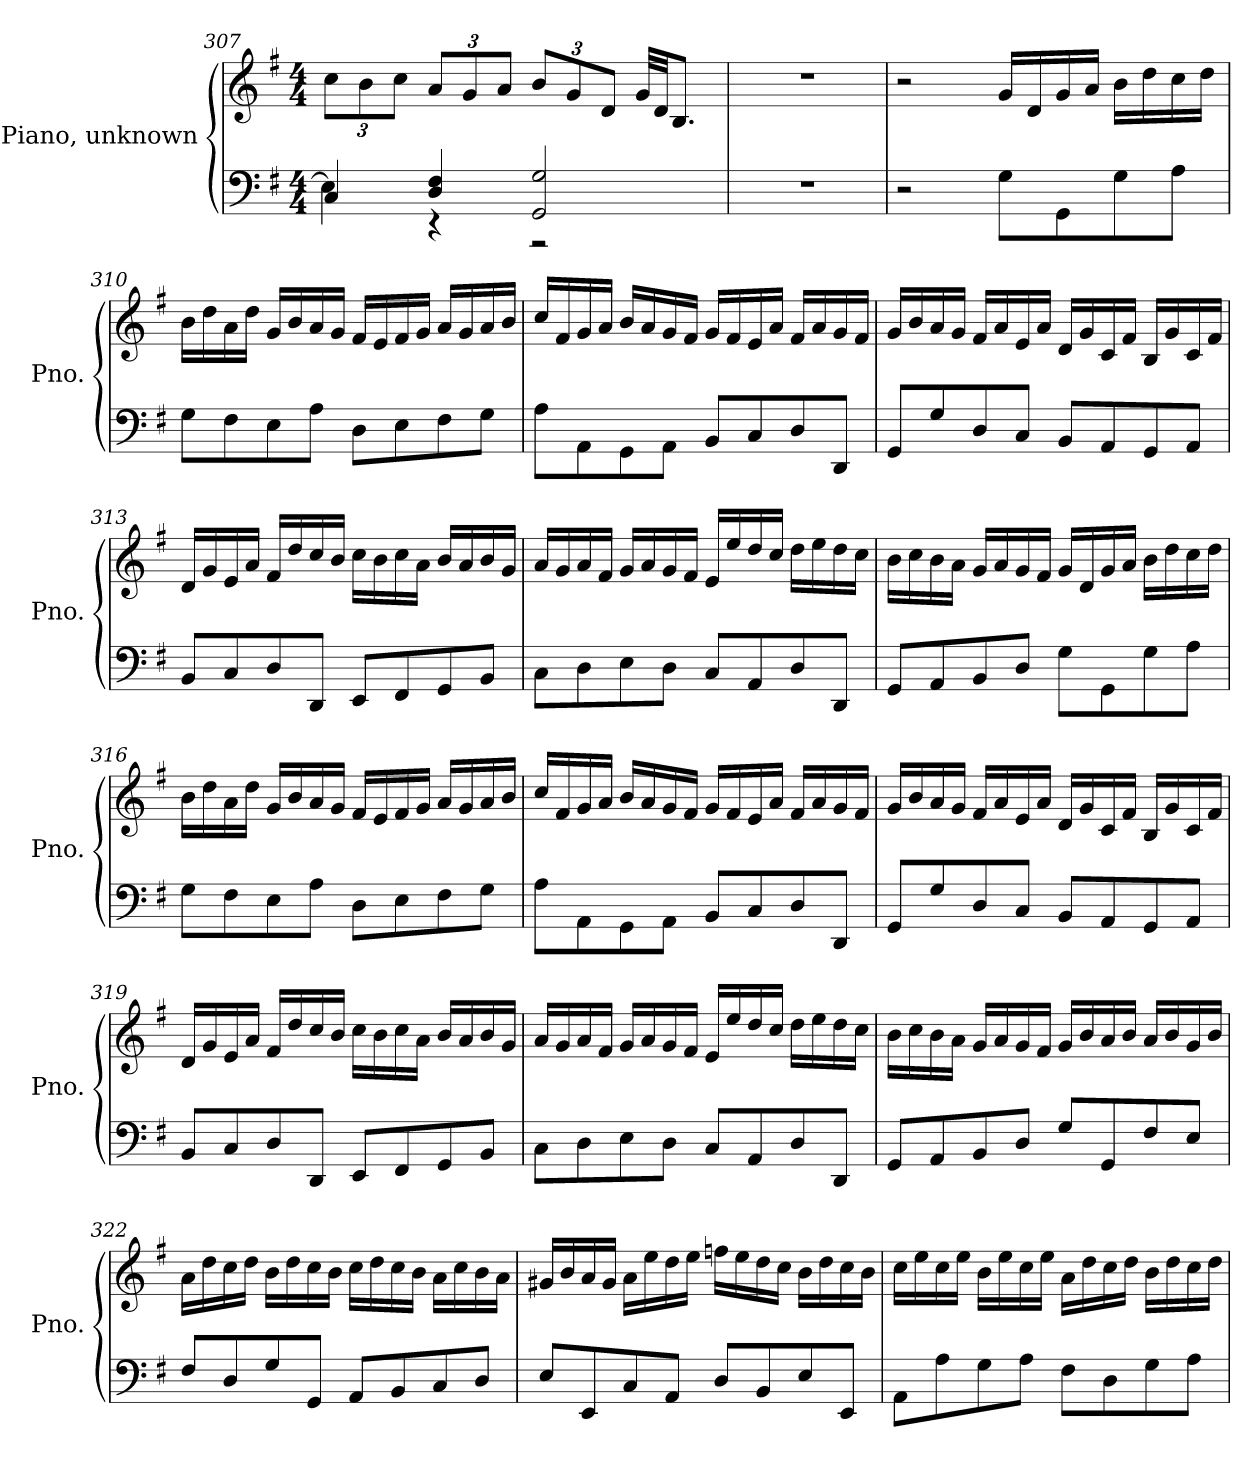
**kern	**kern
*part1	*part1
*staff2	*staff1
*I"Piano, unknown	*
*I'Pno.	*
*clefF4	*clefG2
*k[f#]	*k[f#]
*M4/4	*M4/4
=307	=307
*^	*
*	*	*Xbrackettup
4C/	4E\]	12cc\L
.	.	12b\
.	.	12cc\J
4D/ 4F#/	4r	12a/L
.	.	12g/
.	.	12a/J
2GG/ 2G/	2r	12b/L
.	.	12g/
.	.	12d/J
.	.	32g/LLL
.	.	32d/JJ
.	.	8.B/J
*v	*v	*
!!LO:LB:g=z
=308	=308
1r	1r
=309	=309
2r	2r
8G\L	16g/LL
.	16d/
8GG\	16g/
.	16a/JJ
8G\	16b\LL
.	16dd\
8A\J	16cc\
.	16dd\JJ
=310	=310
8G\L	16b\LL
.	16dd\
8F#\	16a\
.	16dd\JJ
8E\	16g/LL
.	16b/
8A\J	16a/
.	16g/JJ
8D\L	16f#/LL
.	16e/
8E\	16f#/
.	16g/JJ
8F#\	16a/LL
.	16g/
8G\J	16a/
.	16b/JJ
=311	=311
8A\L	16cc/LL
.	16f#/
8AA\	16g/
.	16a/JJ
8GG\	16b/LL
.	16a/
8AA\J	16g/
.	16f#/JJ
8BB/L	16g/LL
.	16f#/
8C/	16e/
.	16a/JJ
8D/	16f#/LL
.	16a/
8DD/J	16g/
.	16f#/JJ
!!LO:LB:g=z
=312	=312
8GG/L	16g/LL
.	16b/
8G/	16a/
.	16g/JJ
8D/	16f#/LL
.	16a/
8C/J	16e/
.	16a/JJ
8BB/L	16d/LL
.	16g/
8AA/	16c/
.	16f#/JJ
8GG/	16B/LL
.	16g/
8AA/J	16c/
.	16f#/JJ
=313	=313
8BB/L	16d/LL
.	16g/
8C/	16e/
.	16a/JJ
8D/	16f#/LL
.	16dd/
8DD/J	16cc/
.	16b/JJ
8EE/L	16cc\LL
.	16b\
8FF#/	16cc\
.	16a\JJ
8GG/	16b/LL
.	16a/
8BB/J	16b/
.	16g/JJ
!!LO:PB:g=z
=314	=314
8C\L	16a/LL
.	16g/
8D\	16a/
.	16f#/JJ
8E\	16g/LL
.	16a/
8D\J	16g/
.	16f#/JJ
8C/L	16e/LL
.	16ee/
8AA/	16dd/
.	16cc/JJ
8D/	16dd\LL
.	16ee\
8DD/J	16dd\
.	16cc\JJ
=315	=315
8GG/L	16b\LL
.	16cc\
8AA/	16b\
.	16a\JJ
8BB/	16g/LL
.	16a/
8D/J	16g/
.	16f#/JJ
8G\L	16g/LL
.	16d/
8GG\	16g/
.	16a/JJ
8G\	16b\LL
.	16dd\
8A\J	16cc\
.	16dd\JJ
!!LO:LB:g=z
=316	=316
8G\L	16b\LL
.	16dd\
8F#\	16a\
.	16dd\JJ
8E\	16g/LL
.	16b/
8A\J	16a/
.	16g/JJ
8D\L	16f#/LL
.	16e/
8E\	16f#/
.	16g/JJ
8F#\	16a/LL
.	16g/
8G\J	16a/
.	16b/JJ
=317	=317
8A\L	16cc/LL
.	16f#/
8AA\	16g/
.	16a/JJ
8GG\	16b/LL
.	16a/
8AA\J	16g/
.	16f#/JJ
8BB/L	16g/LL
.	16f#/
8C/	16e/
.	16a/JJ
8D/	16f#/LL
.	16a/
8DD/J	16g/
.	16f#/JJ
!!LO:LB:g=z
=318	=318
8GG/L	16g/LL
.	16b/
8G/	16a/
.	16g/JJ
8D/	16f#/LL
.	16a/
8C/J	16e/
.	16a/JJ
8BB/L	16d/LL
.	16g/
8AA/	16c/
.	16f#/JJ
8GG/	16B/LL
.	16g/
8AA/J	16c/
.	16f#/JJ
=319	=319
8BB/L	16d/LL
.	16g/
8C/	16e/
.	16a/JJ
8D/	16f#/LL
.	16dd/
8DD/J	16cc/
.	16b/JJ
8EE/L	16cc\LL
.	16b\
8FF#/	16cc\
.	16a\JJ
8GG/	16b/LL
.	16a/
8BB/J	16b/
.	16g/JJ
!!LO:LB:g=z
=320	=320
8C\L	16a/LL
.	16g/
8D\	16a/
.	16f#/JJ
8E\	16g/LL
.	16a/
8D\J	16g/
.	16f#/JJ
8C/L	16e/LL
.	16ee/
8AA/	16dd/
.	16cc/JJ
8D/	16dd\LL
.	16ee\
8DD/J	16dd\
.	16cc\JJ
=321	=321
8GG/L	16b\LL
.	16cc\
8AA/	16b\
.	16a\JJ
8BB/	16g/LL
.	16a/
8D/J	16g/
.	16f#/JJ
8G/L	16g/LL
.	16b/
8GG/	16a/
.	16b/JJ
8F#/	16a/LL
.	16b/
8E/J	16g/
.	16b/JJ
!!LO:LB:g=z
=322	=322
8F#/L	16a\LL
.	16dd\
8D/	16cc\
.	16dd\JJ
8G/	16b\LL
.	16dd\
8GG/J	16cc\
.	16b\JJ
8AA/L	16cc\LL
.	16dd\
8BB/	16cc\
.	16b\JJ
8C/	16a\LL
.	16cc\
8D/J	16b\
.	16a\JJ
=323	=323
8E/L	16g#X/LL
.	16b/
8EE/	16a/
.	16g#/JJ
8C/	16a\LL
.	16ee\
8AA/J	16dd\
.	16ee\JJ
8D/L	16ffn\LL
.	16ee\
8BB/	16dd\
.	16cc\JJ
8E/	16b\LL
.	16dd\
8EE/J	16cc\
.	16b\JJ
!!LO:LB:g=z
=324	=324
8AA\L	16cc\LL
.	16ee\
8A\	16cc\
.	16ee\JJ
8G\	16b\LL
.	16ee\
8A\J	16cc\
.	16ee\JJ
8F#\L	16a\LL
.	16dd\
8D\	16cc\
.	16dd\JJ
8G\	16b\LL
.	16dd\
8A\J	16cc\
.	16dd\JJ
=	=
*-	*-
